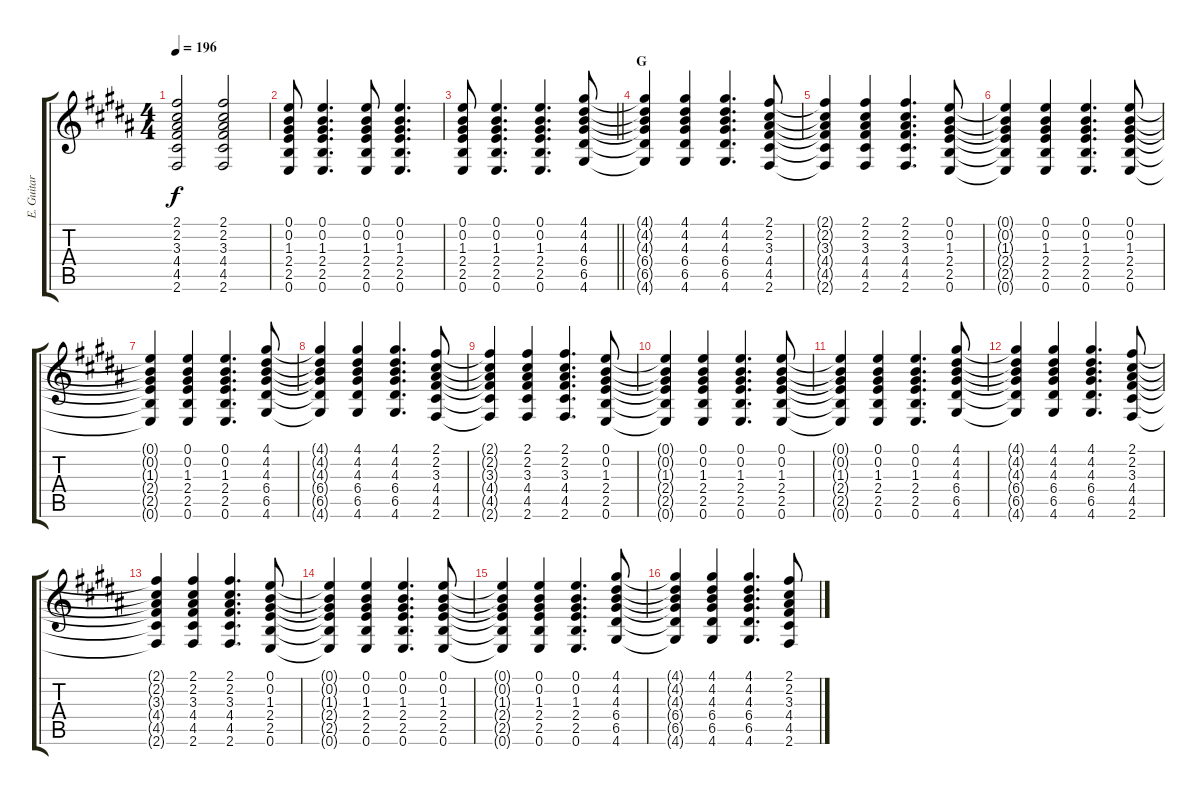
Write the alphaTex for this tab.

\track ("E. Guitar I" "E. Guitar ") {instrument distortionguitar}
\staff {score tabs}
\tuning (E4 B3 G3 D3 A2 E2) {hide}
\ts (4 4)
\tempo 196
\clef g2
\ks b
(2.1{t} 2.2{t} 3.3{t} 4.4{t} 4.5{t} 2.6{t}).2{dy f} (2.1 2.2 3.3 4.4 4.5 2.6).2 |
(0.1 0.2 1.3 2.4 2.5 0.6).8 (0.1 0.2 1.3 2.4 2.5 0.6).4{d} (0.1 0.2 1.3 2.4 2.5 0.6).8 (0.1 0.2 1.3 2.4 2.5 0.6).4{d} |
\barLineRight lightlight
(0.1 0.2 1.3 2.4 2.5 0.6).8 (0.1 0.2 1.3 2.4 2.5 0.6).4{d} (0.1 0.2 1.3 2.4 2.5 0.6).4{d} (4.1 4.2 4.3 6.4 6.5 4.6).8 |
\section ("" "G")
(4.1{t} 4.2{t} 4.3{t} 6.4{t} 6.5{t} 4.6{t}).4 (4.1 4.2 4.3 6.4 6.5 4.6).4 (4.1 4.2 4.3 6.4 6.5 4.6).4{d} (2.1 2.2 3.3 4.4 4.5 2.6).8 |
(2.1{t} 2.2{t} 3.3{t} 4.4{t} 4.5{t} 2.6{t}).4 (2.1 2.2 3.3 4.4 4.5 2.6).4 (2.1 2.2 3.3 4.4 4.5 2.6).4{d} (0.1 0.2 1.3 2.4 2.5 0.6).8 |
(0.1{t} 0.2{t} 1.3{t} 2.4{t} 2.5{t} 0.6{t}).4 (0.1 0.2 1.3 2.4 2.5 0.6).4 (0.1 0.2 1.3 2.4 2.5 0.6).4{d} (0.1 0.2 1.3 2.4 2.5 0.6).8 |
(0.1{t} 0.2{t} 1.3{t} 2.4{t} 2.5{t} 0.6{t}).4 (0.1 0.2 1.3 2.4 2.5 0.6).4 (0.1 0.2 1.3 2.4 2.5 0.6).4{d} (4.1 4.2 4.3 6.4 6.5 4.6).8 |
(4.1{t} 4.2{t} 4.3{t} 6.4{t} 6.5{t} 4.6{t}).4 (4.1 4.2 4.3 6.4 6.5 4.6).4 (4.1 4.2 4.3 6.4 6.5 4.6).4{d} (2.1 2.2 3.3 4.4 4.5 2.6).8 |
(2.1{t} 2.2{t} 3.3{t} 4.4{t} 4.5{t} 2.6{t}).4 (2.1 2.2 3.3 4.4 4.5 2.6).4 (2.1 2.2 3.3 4.4 4.5 2.6).4{d} (0.1 0.2 1.3 2.4 2.5 0.6).8 |
(0.1{t} 0.2{t} 1.3{t} 2.4{t} 2.5{t} 0.6{t}).4 (0.1 0.2 1.3 2.4 2.5 0.6).4 (0.1 0.2 1.3 2.4 2.5 0.6).4{d} (0.1 0.2 1.3 2.4 2.5 0.6).8 |
(0.1{t} 0.2{t} 1.3{t} 2.4{t} 2.5{t} 0.6{t}).4 (0.1 0.2 1.3 2.4 2.5 0.6).4 (0.1 0.2 1.3 2.4 2.5 0.6).4{d} (4.1 4.2 4.3 6.4 6.5 4.6).8 |
(4.1{t} 4.2{t} 4.3{t} 6.4{t} 6.5{t} 4.6{t}).4 (4.1 4.2 4.3 6.4 6.5 4.6).4 (4.1 4.2 4.3 6.4 6.5 4.6).4{d} (2.1 2.2 3.3 4.4 4.5 2.6).8 |
(2.1{t} 2.2{t} 3.3{t} 4.4{t} 4.5{t} 2.6{t}).4 (2.1 2.2 3.3 4.4 4.5 2.6).4 (2.1 2.2 3.3 4.4 4.5 2.6).4{d} (0.1 0.2 1.3 2.4 2.5 0.6).8 |
(0.1{t} 0.2{t} 1.3{t} 2.4{t} 2.5{t} 0.6{t}).4 (0.1 0.2 1.3 2.4 2.5 0.6).4 (0.1 0.2 1.3 2.4 2.5 0.6).4{d} (0.1 0.2 1.3 2.4 2.5 0.6).8 |
(0.1{t} 0.2{t} 1.3{t} 2.4{t} 2.5{t} 0.6{t}).4 (0.1 0.2 1.3 2.4 2.5 0.6).4 (0.1 0.2 1.3 2.4 2.5 0.6).4{d} (4.1 4.2 4.3 6.4 6.5 4.6).8 |
(4.1{t} 4.2{t} 4.3{t} 6.4{t} 6.5{t} 4.6{t}).4 (4.1 4.2 4.3 6.4 6.5 4.6).4 (4.1 4.2 4.3 6.4 6.5 4.6).4{d} (2.1 2.2 3.3 4.4 4.5 2.6).8
